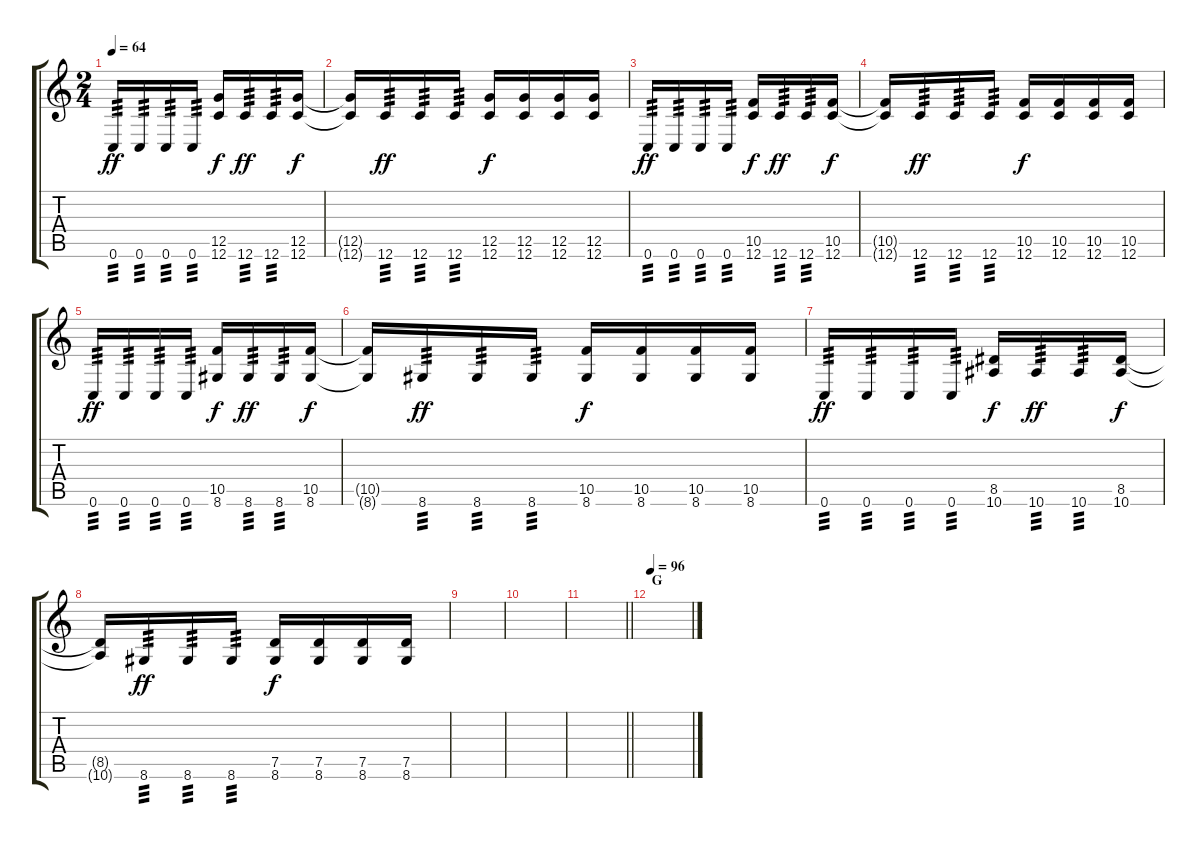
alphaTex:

\track "" {instrument overdrivenguitar}
\staff {score tabs}
\tuning (D4 A3 F3 C3 G2 C2) {hide}
\ts (2 4)
\tempo 64
\clef g2
\ks c
0.6.16{tp 3 dy ff} 0.6.16{tp 3} 0.6.16{tp 3} 0.6.16{tp 3} (12.5 12.6).16{dy f} 12.6.16{tp 3 dy ff} 12.6.16{tp 3} (12.5 12.6).16{dy f} |
(12.5{t} 12.6{t}).16 12.6.16{tp 3 dy ff} 12.6.16{tp 3} 12.6.16{tp 3} (12.5 12.6).16{dy f} (12.5 12.6).16 (12.5 12.6).16 (12.5 12.6).16 |
0.6.16{tp 3 dy ff} 0.6.16{tp 3} 0.6.16{tp 3} 0.6.16{tp 3} (10.5 12.6).16{dy f} 12.6.16{tp 3 dy ff} 12.6.16{tp 3} (10.5 12.6).16{dy f} |
(10.5{t} 12.6{t}).16 12.6.16{tp 3 dy ff} 12.6.16{tp 3} 12.6.16{tp 3} (10.5 12.6).16{dy f} (10.5 12.6).16 (10.5 12.6).16 (10.5 12.6).16 |
0.6.16{tp 3 dy ff} 0.6.16{tp 3} 0.6.16{tp 3} 0.6.16{tp 3} (10.5 8.6).16{dy f} 8.6.16{tp 3 dy ff} 8.6.16{tp 3} (10.5 8.6).16{dy f} |
(10.5{t} 8.6{t}).16 8.6.16{tp 3 dy ff} 8.6.16{tp 3} 8.6.16{tp 3} (10.5 8.6).16{dy f} (10.5 8.6).16 (10.5 8.6).16 (10.5 8.6).16 |
0.6.16{tp 3 dy ff} 0.6.16{tp 3} 0.6.16{tp 3} 0.6.16{tp 3} (8.5 10.6).16{dy f} 10.6.16{tp 3 dy ff} 10.6.16{tp 3} (8.5 10.6).16{dy f} |
(8.5{t} 10.6{t}).16 8.6.16{tp 3 dy ff} 8.6.16{tp 3} 8.6.16{tp 3} (7.5 8.6).16{dy f} (7.5 8.6).16 (7.5 8.6).16 (7.5 8.6).16 |
|
|
\barLineRight lightlight
|
\section ("" "G")
\tempo 96
